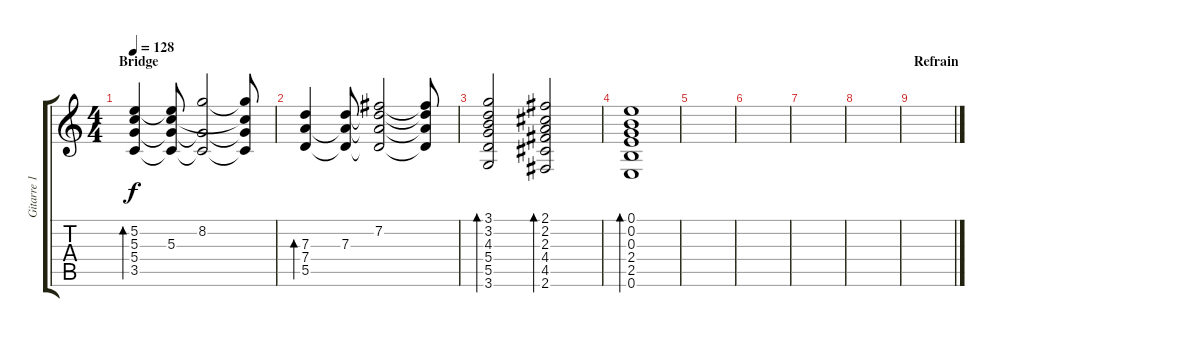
\track ("Gitarre 1" "Gitarre 1") {instrument acousticguitarnylon}
\staff {score tabs}
\tuning (E4 B3 G3 D3 A2 E2) {hide}
\ts (4 4)
\section ("" "Bridge")
\tempo 128
\clef g2
\ks c
(5.2 5.3 5.4 3.5).4{bd 120 dy f volume 9} (5.2{t} 5.3 5.4{t} 3.5{t}).8 (8.2 5.4{t} 3.5{t}).2 (8.2{t} 5.3{t} 5.4{t} 3.5{t}).8 |
(7.3 7.4 5.5).4{bd 240} (7.3 7.4{t} 5.5{t}).8 (7.2 7.3{t} 7.4{t} 5.5{t}).2 (7.2{t} 7.3{t} 7.4{t} 5.5{t}).8 |
(3.1 3.2 4.3 5.4 5.5 3.6).2{bd 120} (2.1 2.2 2.3 4.4 4.5 2.6).2{bd 120} |
(0.1 0.2 0.3 2.4 2.5 0.6).1{bd 120} |
|
|
|
|
\section ("" "Refrain")
